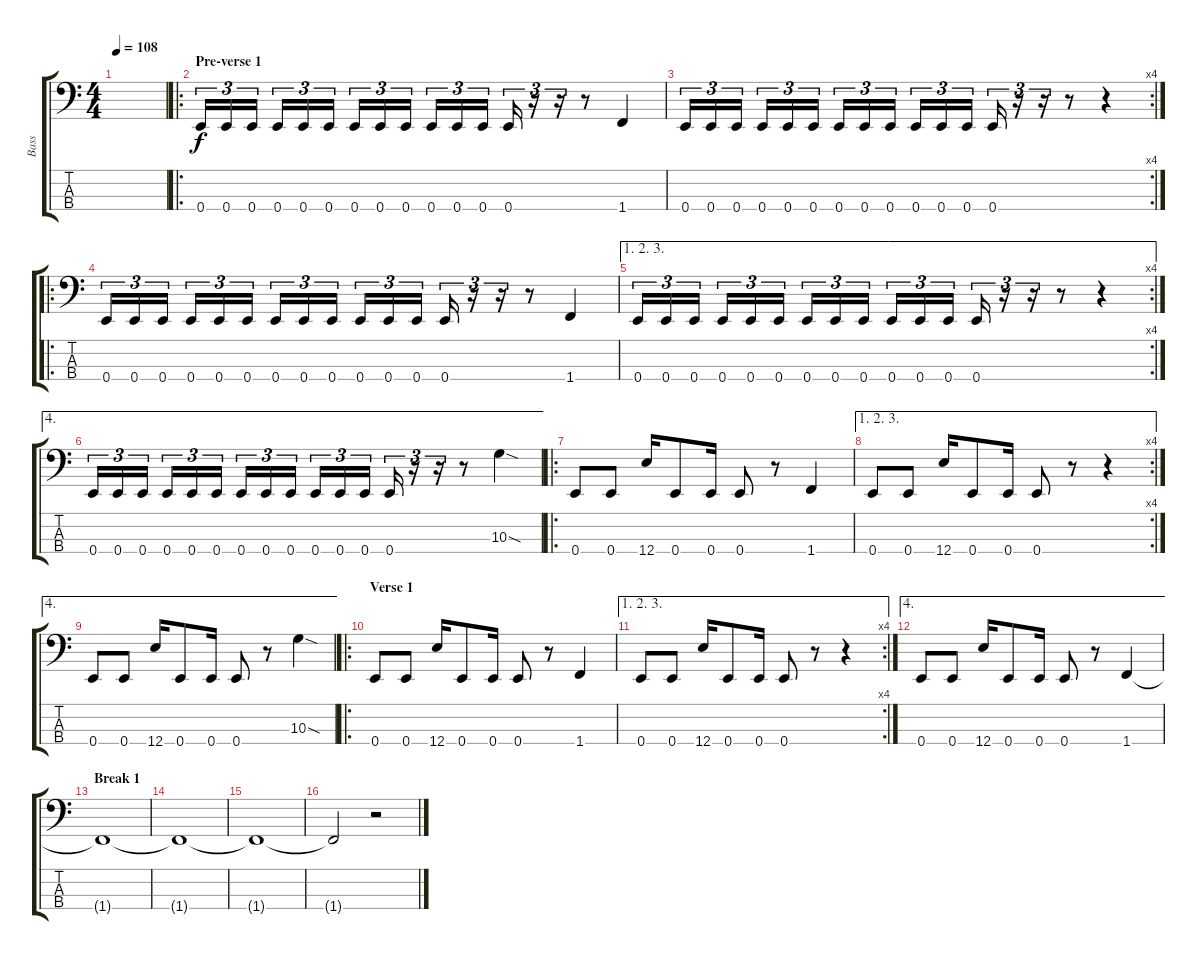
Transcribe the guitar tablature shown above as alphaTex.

\track ("Bass" "Bass") {instrument electricbasspick}
\staff {score tabs}
\tuning (G2 D2 A1 E1) {hide}
\ts (4 4)
\tempo 108
\clef f4
\ks c
|
\ro
\section ("" "Pre-verse 1")
0.4.16{tu (3 2)} 0.4.16{tu (3 2)} 0.4.16{tu (3 2)} 0.4.16{tu (3 2)} 0.4.16{tu (3 2)} 0.4.16{tu (3 2)} 0.4.16{tu (3 2)} 0.4.16{tu (3 2)} 0.4.16{tu (3 2)} 0.4.16{tu (3 2)} 0.4.16{tu (3 2)} 0.4.16{tu (3 2)} 0.4.16{tu (3 2)} r.16{tu (3 2)} r.16{tu (3 2)} r.8 1.4.4 |
\rc 4
0.4.16{tu (3 2)} 0.4.16{tu (3 2)} 0.4.16{tu (3 2)} 0.4.16{tu (3 2)} 0.4.16{tu (3 2)} 0.4.16{tu (3 2)} 0.4.16{tu (3 2)} 0.4.16{tu (3 2)} 0.4.16{tu (3 2)} 0.4.16{tu (3 2)} 0.4.16{tu (3 2)} 0.4.16{tu (3 2)} 0.4.16{tu (3 2)} r.16{tu (3 2)} r.16{tu (3 2)} r.8 r.4 |
\ro
0.4.16{tu (3 2)} 0.4.16{tu (3 2)} 0.4.16{tu (3 2)} 0.4.16{tu (3 2)} 0.4.16{tu (3 2)} 0.4.16{tu (3 2)} 0.4.16{tu (3 2)} 0.4.16{tu (3 2)} 0.4.16{tu (3 2)} 0.4.16{tu (3 2)} 0.4.16{tu (3 2)} 0.4.16{tu (3 2)} 0.4.16{tu (3 2)} r.16{tu (3 2)} r.16{tu (3 2)} r.8 1.4.4 |
\ae (1 2 3)
\rc 4
0.4.16{tu (3 2)} 0.4.16{tu (3 2)} 0.4.16{tu (3 2)} 0.4.16{tu (3 2)} 0.4.16{tu (3 2)} 0.4.16{tu (3 2)} 0.4.16{tu (3 2)} 0.4.16{tu (3 2)} 0.4.16{tu (3 2)} 0.4.16{tu (3 2)} 0.4.16{tu (3 2)} 0.4.16{tu (3 2)} 0.4.16{tu (3 2)} r.16{tu (3 2)} r.16{tu (3 2)} r.8 r.4 |
\ae 4
0.4.16{tu (3 2)} 0.4.16{tu (3 2)} 0.4.16{tu (3 2)} 0.4.16{tu (3 2)} 0.4.16{tu (3 2)} 0.4.16{tu (3 2)} 0.4.16{tu (3 2)} 0.4.16{tu (3 2)} 0.4.16{tu (3 2)} 0.4.16{tu (3 2)} 0.4.16{tu (3 2)} 0.4.16{tu (3 2)} 0.4.16{tu (3 2)} r.16{tu (3 2)} r.16{tu (3 2)} r.8 10.3{sod}.4 |
\ro
0.4.8 0.4.8 12.4.16 0.4.8 0.4.16 0.4.8 r.8 1.4.4 |
\ae (1 2 3)
\rc 4
0.4.8 0.4.8 12.4.16 0.4.8 0.4.16 0.4.8 r.8 r.4 |
\ae 4
0.4.8 0.4.8 12.4.16 0.4.8 0.4.16 0.4.8 r.8 10.3{sod}.4 |
\ro
\section ("" "Verse 1")
0.4.8 0.4.8 12.4.16 0.4.8 0.4.16 0.4.8 r.8 1.4.4 |
\ae (1 2 3)
\rc 4
0.4.8 0.4.8 12.4.16 0.4.8 0.4.16 0.4.8 r.8 r.4 |
\ae 4
0.4.8 0.4.8 12.4.16 0.4.8 0.4.16 0.4.8 r.8 1.4.4 |
\section ("" "Break 1")
1.4{t}.1 |
1.4{t}.1 |
1.4{t}.1 |
1.4{t}.2 r.2
